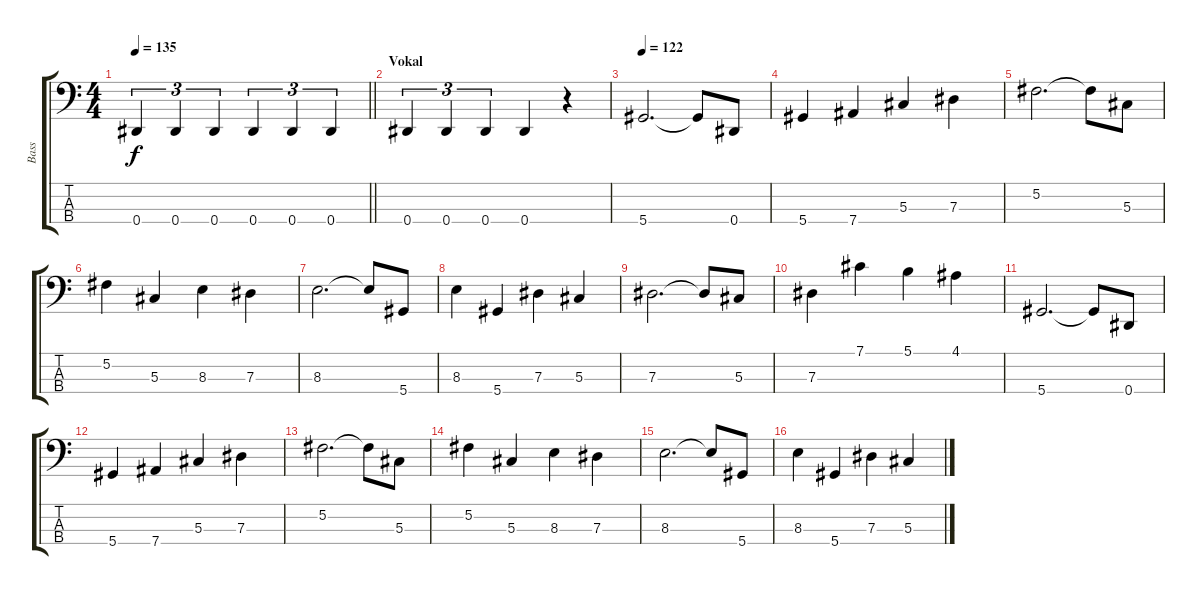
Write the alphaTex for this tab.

\track ("Bass" "Bass") {instrument electricbassfinger}
\staff {score tabs}
\tuning (Gb2 Db2 Ab1 Eb1) {hide}
\ts (4 4)
\tempo 135
\clef f4
\barLineRight lightlight
\ks c
0.4.4{tu (3 2) dy f} 0.4.4{tu (3 2)} 0.4.4{tu (3 2)} 0.4.4{tu (3 2)} 0.4.4{tu (3 2)} 0.4.4{tu (3 2)} |
\section ("" "Vokal")
0.4.4{tu (3 2)} 0.4.4{tu (3 2)} 0.4.4{tu (3 2)} 0.4.4 r.4 |
\tempo 122
5.4.2{d} 5.4{t}.8 0.4.8 |
5.4.4 7.4.4 5.3.4 7.3.4 |
5.2.2{d} 5.2{t}.8 5.3.8 |
5.2.4 5.3.4 8.3.4 7.3.4 |
8.3.2{d} 8.3{t}.8 5.4.8 |
8.3.4 5.4.4 7.3.4 5.3.4 |
7.3.2{d} 7.3{t}.8 5.3.8 |
7.3.4 7.1.4 5.1.4 4.1.4 |
5.4.2{d} 5.4{t}.8 0.4.8 |
5.4.4 7.4.4 5.3.4 7.3.4 |
5.2.2{d} 5.2{t}.8 5.3.8 |
5.2.4 5.3.4 8.3.4 7.3.4 |
8.3.2{d} 8.3{t}.8 5.4.8 |
8.3.4 5.4.4 7.3.4 5.3.4
